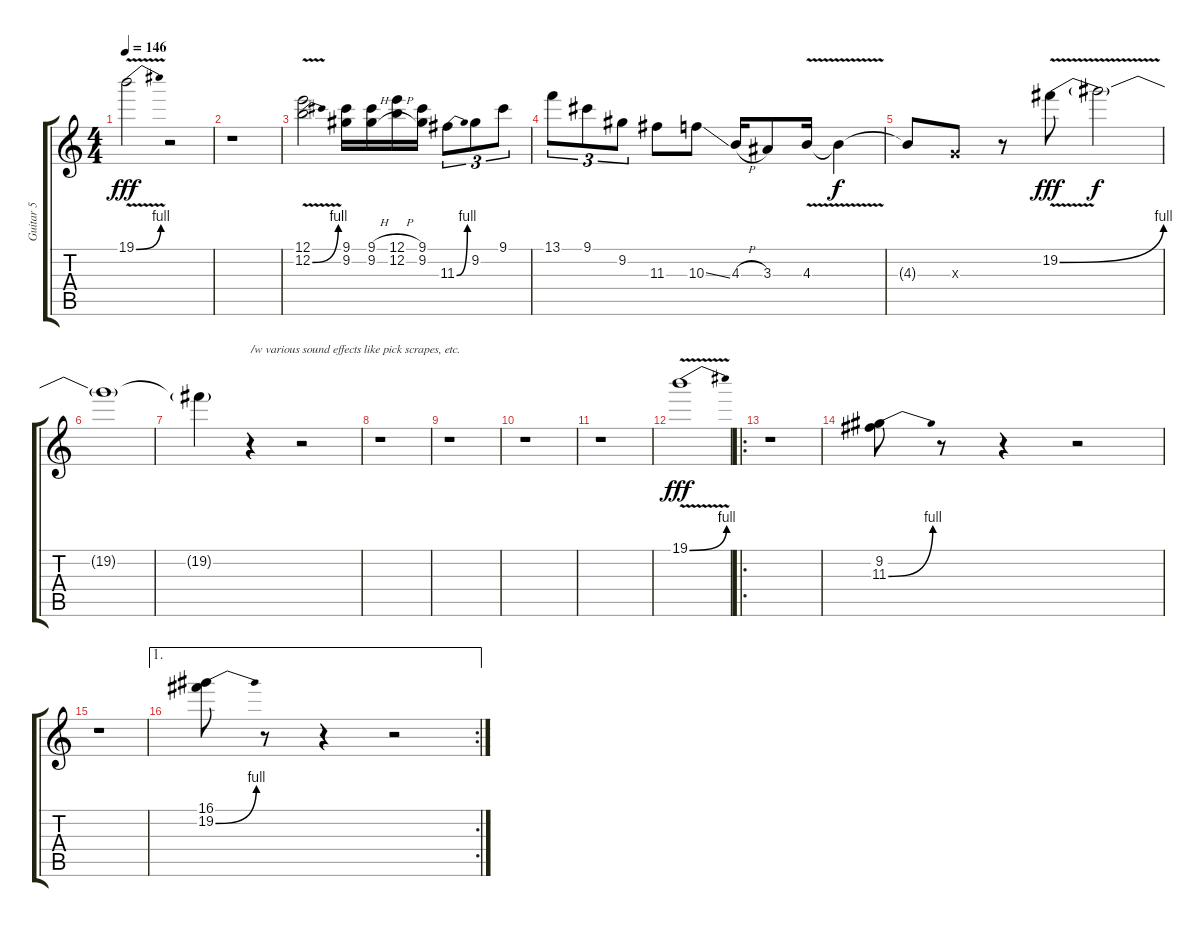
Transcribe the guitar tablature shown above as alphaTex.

\track ("Guitar 5" "Guitar 5") {instrument distortionguitar}
\staff {score tabs}
\tuning (E4 B3 G3 D3 A2 E2) {hide}
\ts (4 4)
\tempo 146
\clef g2
\ks c
19.1{be (bend 0 0 60 4) v}.2{dy fff} r.2 |
r.1 |
(12.1{v} 12.2{be (bend 0 0 60 4) v}).2 (9.1 9.2).16 (9.1{h} 9.2{h}).16 (12.1{h} 12.2{h}).16 (9.1 9.2).16 11.3{be (bend 0 0 60 4)}.8{tu (3 2)} 9.2.8{tu (3 2)} 9.1.8{tu (3 2)} |
13.1.8{tu (3 2)} 9.1.8{tu (3 2)} 9.2.8{tu (3 2)} 11.3.8 10.3{ss}.8 4.3{h}.16 3.3.8 4.3{v}.16 4.3{t}.4{dy f} |
4.3{t}.8 0.3{x}.8 r.8 19.2{be (bend 0 0 60 4) v}.8{dy fff} 19.2{t}.2{dy f} |
19.2{t}.1 |
19.2{t}.4 r.4{txt "/w various sound effects like pick scrapes, etc."} r.2 |
r.1 |
r.1 |
r.1 |
r.1 |
19.1{be (bend 0 0 60 4) v}.1{dy fff} |
\ro
r.1 |
(9.2 11.3{be (bend 0 0 60 4)}).8 r.8 r.4 r.2 |
r.1 |
\ae 1
\rc 2
(16.1 19.2{be (bend 0 0 60 4)}).8 r.8 r.4 r.2
